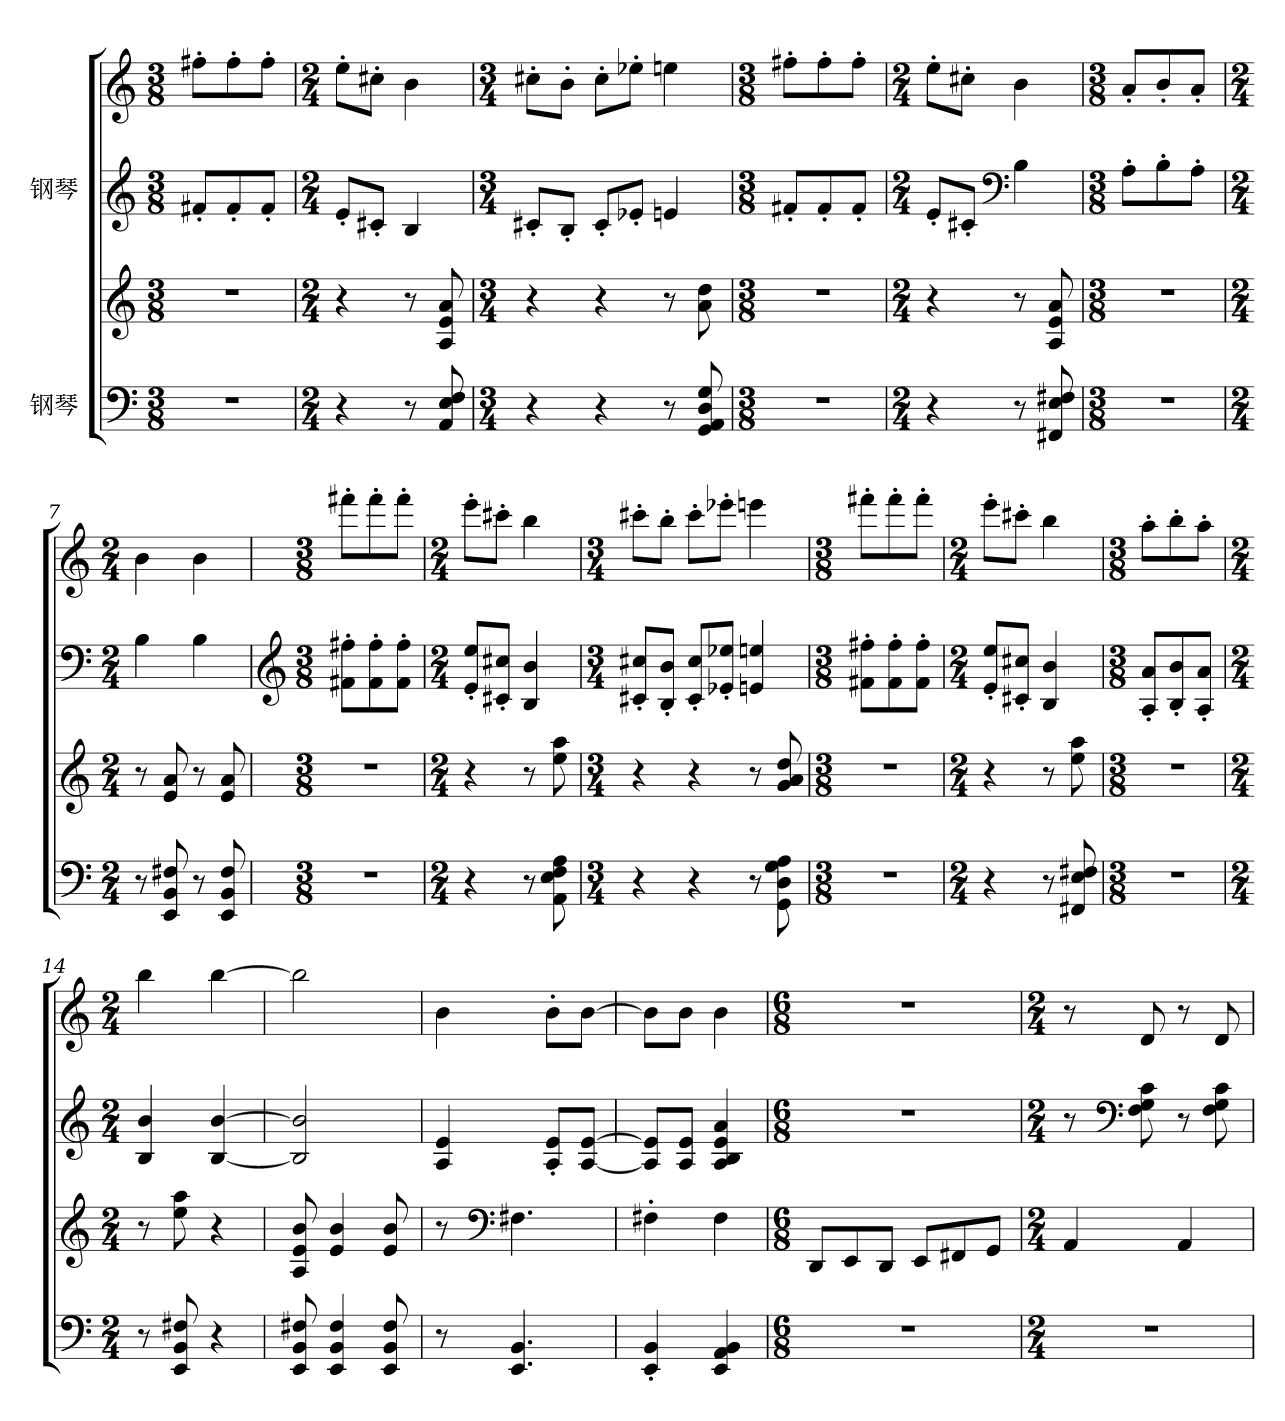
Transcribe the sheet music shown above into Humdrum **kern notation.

**kern	**kern	**kern	**kern
*part2	*part2	*part1	*part1
*staff4	*staff3	*staff2	*staff1
*I"钢琴	*	*I"钢琴	*
*clefF4	*clefG2	*clefG2	*clefG2
*k[]	*k[]	*k[]	*k[]
*M3/8	*M3/8	*M3/8	*M3/8
*MM170	*MM170	*MM170	*MM170
=1	=1	=1	=1
4.r	4.r	8f#X'/L	8ff#X'\L
.	.	8f#'/	8ff#'\
.	.	8f#'/J	8ff#'\J
=2	=2	=2	=2
*M2/4	*M2/4	*M2/4	*M2/4
4r	4r	8e'/L	8ee'\L
.	.	8c#X'/J	8cc#X'\J
8r	8r	4B/	4b\
8AA/ 8E/ 8F/	8A/ 8e/ 8a/	.	.
=3	=3	=3	=3
*M3/4	*M3/4	*M3/4	*M3/4
4r	4r	8c#X'/L	8cc#X'\L
.	.	8B'/J	8b'\J
4r	4r	8c#'/L	8cc#'\L
.	.	8e-X'/J	8ee-X'\J
8r	8r	4en/	4een\
8GG/ 8AA/ 8D/ 8G/	8a\ 8dd\	.	.
=4	=4	=4	=4
*M3/8	*M3/8	*M3/8	*M3/8
4.r	4.r	8f#X'/L	8ff#X'\L
.	.	8f#'/	8ff#'\
.	.	8f#'/J	8ff#'\J
=5	=5	=5	=5
*M2/4	*M2/4	*M2/4	*M2/4
4r	4r	8e'/L	8ee'\L
.	.	8c#X'/J	8cc#X'\J
*	*	*clefF4	*
8r	8r	4B\	4b\
8FF#X/ 8E/ 8F#X/	8A/ 8e/ 8a/	.	.
!!LO:LB:g=z
=6	=6	=6	=6
*M3/8	*M3/8	*M3/8	*M3/8
4.r	4.r	8A'\L	8a'/L
.	.	8B'\	8b'/
.	.	8A'\J	8a'/J
=7	=7	=7	=7
*M2/4	*M2/4	*M2/4	*M2/4
8r	8r	4B\	4b\
8EE/ 8BB/ 8F#X/	8e/ 8a/	.	.
8r	8r	4B\	4b\
8EE/ 8BB/ 8F#/	8e/ 8a/	.	.
=8	=8	=8	=8
*	*	*clefG2	*
*M3/8	*M3/8	*M3/8	*M3/8
4.r	4.r	8f#X\' 8ff#X\'L	8fff#X'\L
.	.	8f#\' 8ff#\'	8fff#'\
.	.	8f#\' 8ff#\'J	8fff#'\J
=9	=9	=9	=9
*M2/4	*M2/4	*M2/4	*M2/4
4r	4r	8e/' 8ee/'L	8eee'\L
.	.	8c#X/' 8cc#X/'J	8ccc#X'\J
8r	8r	4B/ 4b/	4bb\
8AA\ 8E\ 8F\ 8A\	8ee\ 8aa\	.	.
=10	=10	=10	=10
*M3/4	*M3/4	*M3/4	*M3/4
4r	4r	8c#X/' 8cc#X/'L	8ccc#X'\L
.	.	8B/' 8b/'J	8bb'\J
4r	4r	8c#/' 8cc#/'L	8ccc#'\L
.	.	8e-X/' 8ee-X/'J	8eee-X'\J
8r	8r	4en/ 4een/	4eeen\
8GG\ 8D\ 8G\ 8A\	8g/ 8a/ 8dd/	.	.
!!LO:LB:g=z
=11	=11	=11	=11
*M3/8	*M3/8	*M3/8	*M3/8
4.r	4.r	8f#X\' 8ff#X\'L	8fff#X'\L
.	.	8f#\' 8ff#\'	8fff#'\
.	.	8f#\' 8ff#\'J	8fff#'\J
=12	=12	=12	=12
*M2/4	*M2/4	*M2/4	*M2/4
4r	4r	8e/' 8ee/'L	8eee'\L
.	.	8c#X/' 8cc#X/'J	8ccc#X'\J
8r	8r	4B/ 4b/	4bb\
8FF#X/ 8E/ 8F#X/	8ee\ 8aa\	.	.
=13	=13	=13	=13
*M3/8	*M3/8	*M3/8	*M3/8
4.r	4.r	8A/' 8a/'L	8aa'\L
.	.	8B/' 8b/'	8bb'\
.	.	8A/' 8a/'J	8aa'\J
=14	=14	=14	=14
*M2/4	*M2/4	*M2/4	*M2/4
8r	8r	4B/ 4b/	4bb\
8EE/ 8BB/ 8F#X/	8ee\ 8aa\	.	.
4r	4r	[4B/ [4b/	[4bb\
=15	=15	=15	=15
8EE/ 8BB/ 8F#X/	8A/ 8e/ 8b/	2B/] 2b/]	2bb\]
4EE/ 4BB/ 4F#/	4e/ 4b/	.	.
8EE/ 8BB/ 8F#/	8e/ 8b/	.	.
=16	=16	=16	=16
8r	8r	4A/ 4e/	4b\
*	*clefF4	*	*
4.EE/ 4.BB/	4.F#X\	.	.
.	.	8A/' 8e/'L	8b'\L
.	.	[8A/ [8e/J	[8b\J
!!LO:PB:g=z
=17	=17	=17	=17
4EE/' 4BB/'	4F#X'\	8A/] 8e/]L	8b\L]
.	.	8A/ 8e/J	8b\J
4EE/ 4AA/ 4BB/	4F#\	4A/ 4B/ 4e/ 4a/	4b\
=18	=18	=18	=18
*M6/8	*M6/8	*M6/8	*M6/8
2.r	8DD/L	2.r	2.r
.	8EE/	.	.
.	8DD/J	.	.
.	8EE/L	.	.
.	8FF#X/	.	.
.	8GG/J	.	.
=19	=19	=19	=19
*M2/4	*M2/4	*M2/4	*M2/4
2r	4AA/	8r	8r
*	*	*clefF4	*
.	.	8F\ 8G\ 8c\	8d/
.	4AA/	8r	8r
.	.	8F\ 8G\ 8c\	8d/
=	=	=	=
*-	*-	*-	*-
